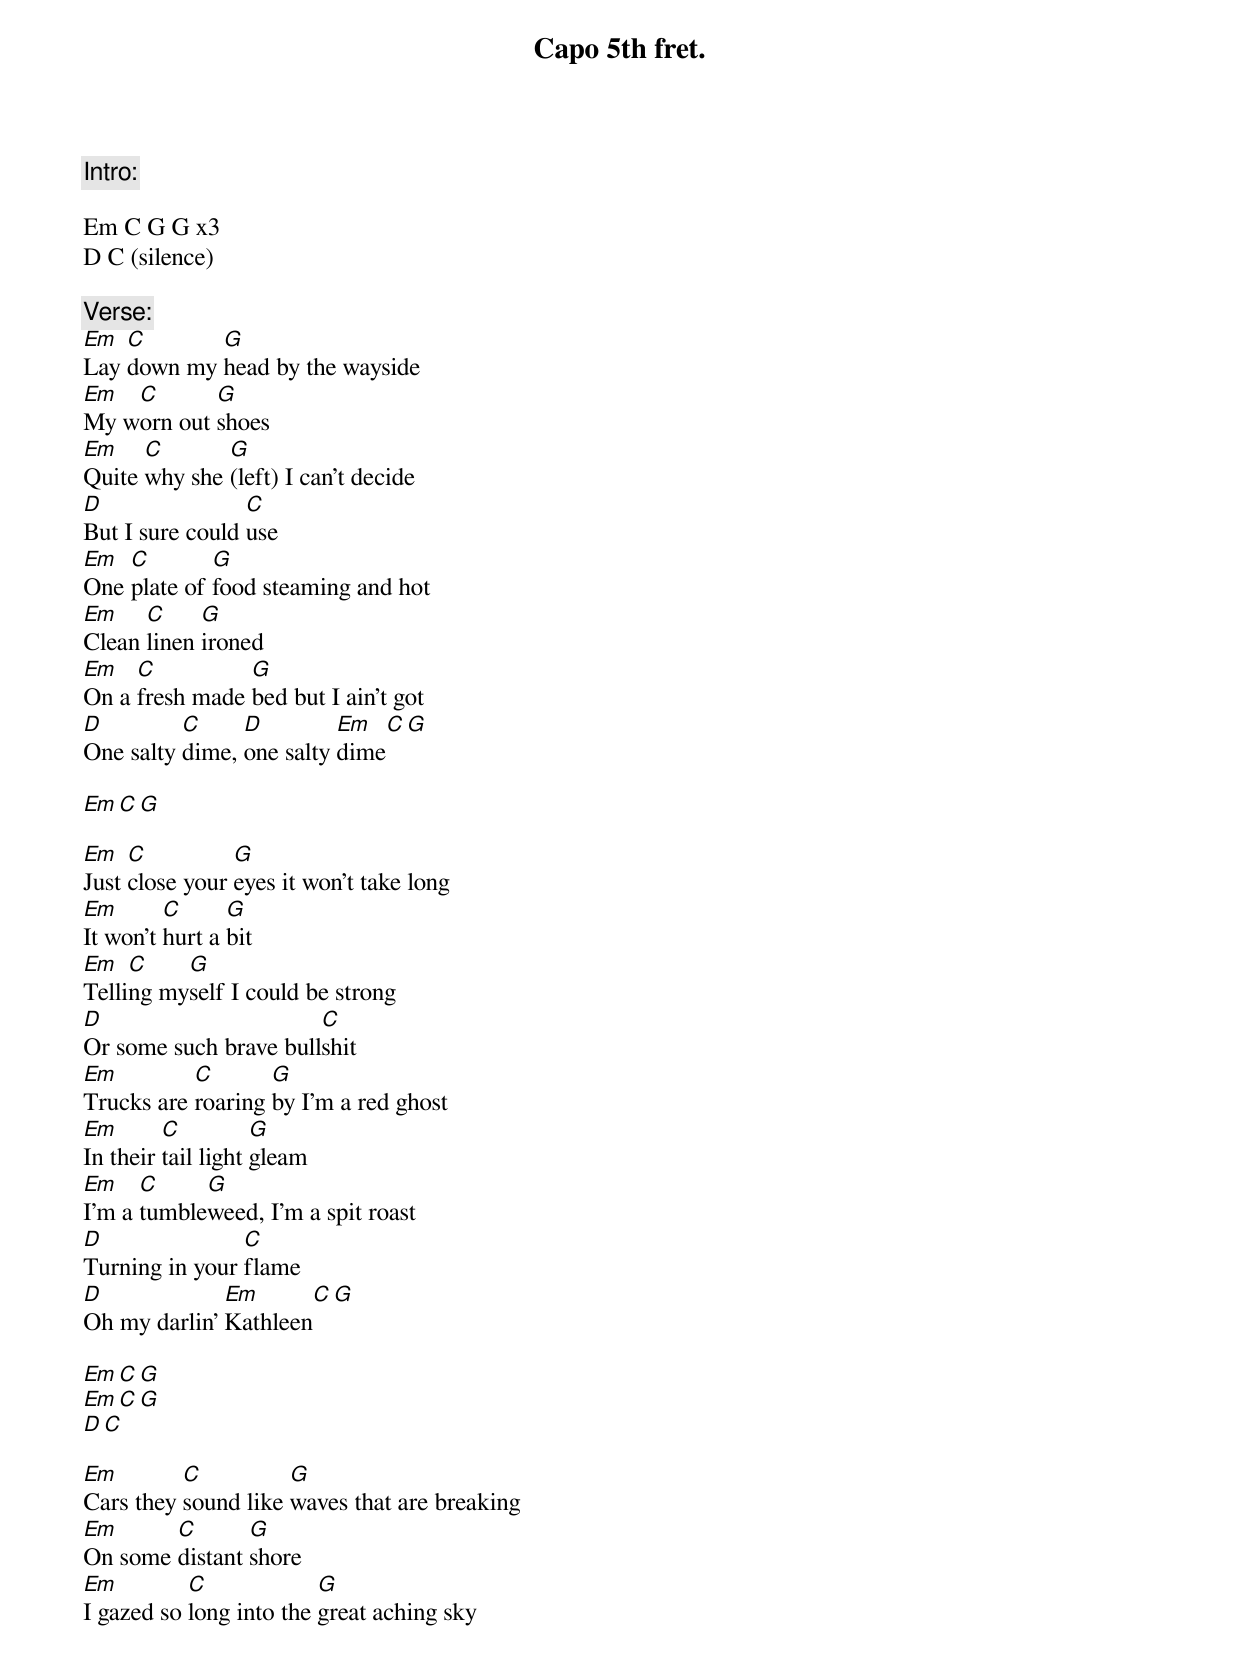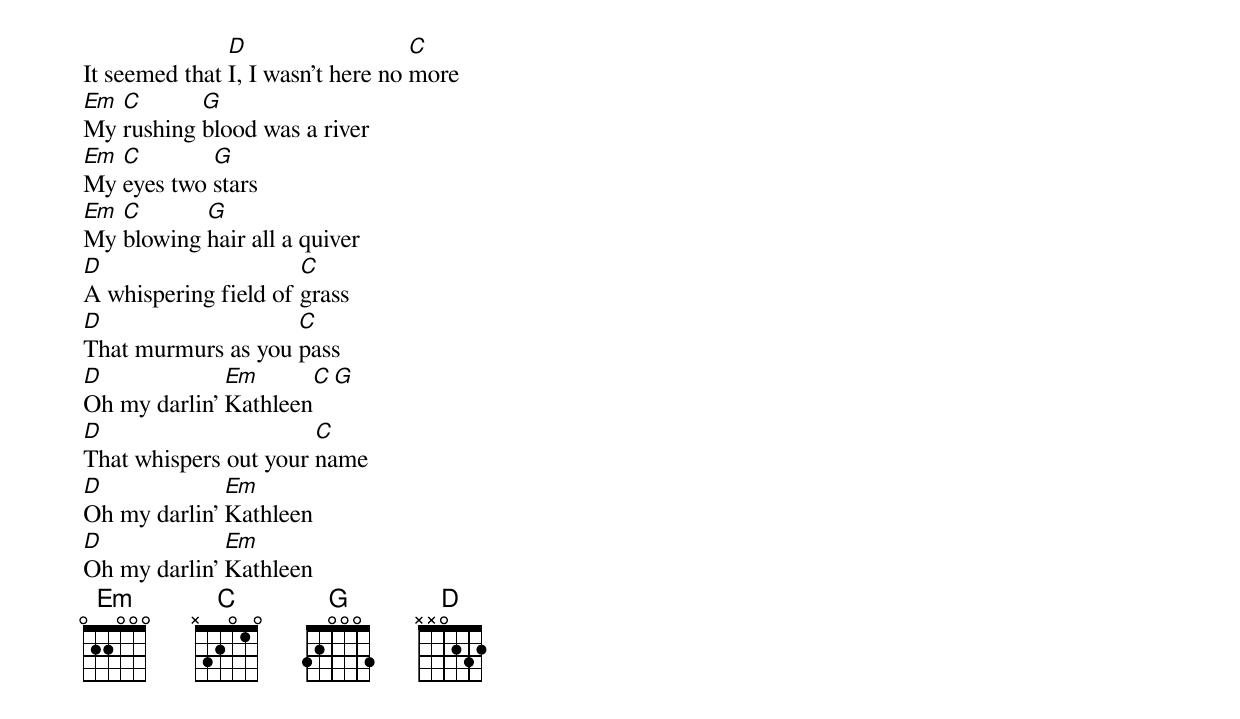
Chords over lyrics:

Capo 5th fret.

Intro:

Em C G G x3
D C (silence)

Verse:
Em  C       G
Lay down my head by the wayside
Em  C       G
My worn out shoes
Em    C       G
Quite why she (left) I can't decide
D                C
But I sure could use
Em  C        G
One plate of food steaming and hot
Em    C     G
Clean linen ironed
Em   C          G
On a fresh made bed but I ain't got
D         C     D         Em   C   G
One salty dime, one salty dime

Em  C       G

Em   C          G
Just close your eyes it won't take long
Em       C      G
It won't hurt a bit
Em   C    G
Telling myself I could be strong
D                      C
Or some such brave bullshit
Em         C       G
Trucks are roaring by I'm a red ghost
Em       C          G
In their tail light gleam
Em    C     G
I'm a tumbleweed, I'm a spit roast
D               C
Turning in your flame
D             Em        C  G
Oh my darlin' Kathleen

Em C G
Em C G
D C

Em        C          G
Cars they sound like waves that are breaking
Em      C       G
On some distant shore
Em         C             G
I gazed so long into the great aching sky
               D                   C
It seemed that I, I wasn't here no more
Em C       G
My rushing blood was a river
Em C        G
My eyes two stars
Em C       G
My blowing hair all a quiver
D                     C
A whispering field of grass
D                   C
That murmurs as you pass
D             Em         C  G
Oh my darlin' Kathleen
D                      C
That whispers out your name
D             Em
Oh my darlin' Kathleen
D             Em
Oh my darlin' Kathleen
